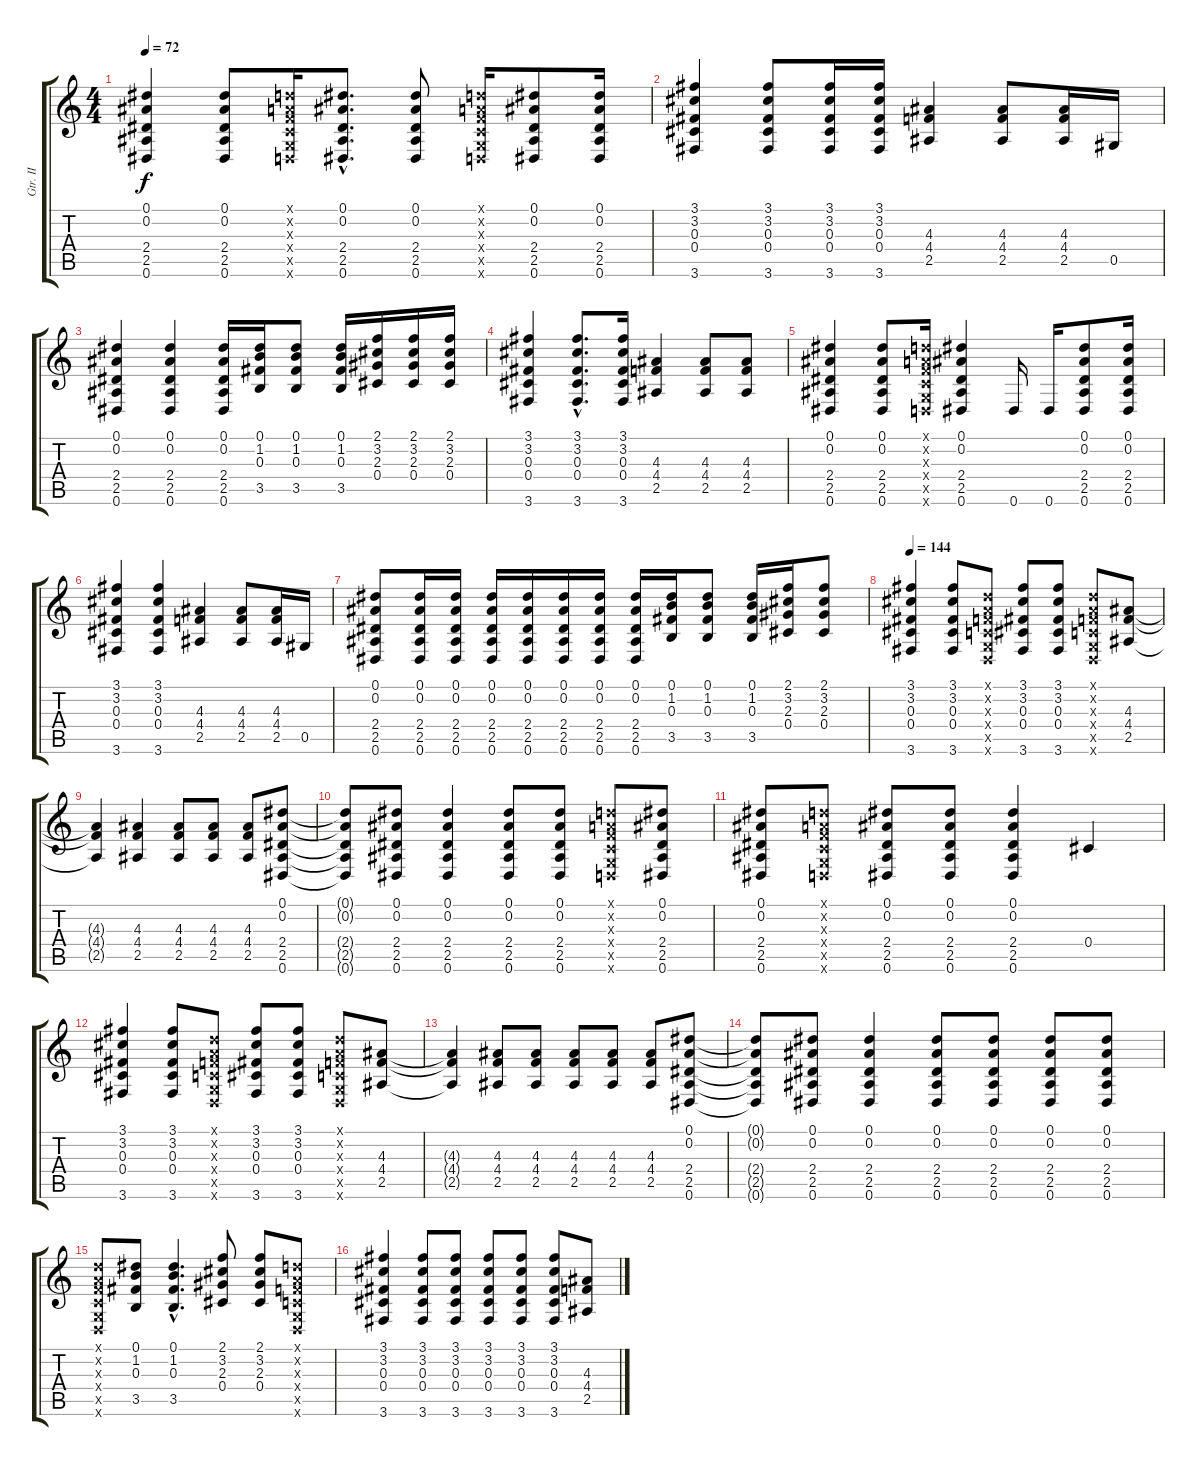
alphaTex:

\track ("Gtr. II" "Gtr. II") {instrument electricguitarclean}
\staff {score tabs}
\tuning (Eb4 Bb3 Gb3 Db3 Ab2 Eb2) {hide}
\ts (4 4)
\tempo 72
\clef g2
\ks c
(0.1 0.2 2.4 2.5 0.6).4{dy f} (0.1 0.2 2.4 2.5 0.6).8 (-1.1{x} -1.2{x} -1.3{x} -1.4{x} -1.5{x} -1.6{x}).16 (0.1{hac} 0.2{hac} 2.4{hac} 2.5{hac} 0.6{hac}).8{d} (0.1 0.2 2.4 2.5 0.6).8 (-1.1{x} -1.2{x} -1.3{x} -1.4{x} -1.5{x} -1.6{x}).16 (0.1 0.2 2.4 2.5 0.6).8 (0.1 0.2 2.4 2.5 0.6).16 |
(3.1 3.2 0.3 0.4 3.6).4 (3.1 3.2 0.3 0.4 3.6).8 (3.1 3.2 0.3 0.4 3.6).16 (3.1 3.2 0.3 0.4 3.6).16 (4.3 4.4 2.5).4 (4.3 4.4 2.5).8 (4.3 4.4 2.5).16 0.5.16 |
(0.1 0.2 2.4 2.5 0.6).4 (0.1 0.2 2.4 2.5 0.6).4 (0.1 0.2 2.4 2.5 0.6).16 (0.1 1.2 0.3 3.5).16 (0.1 1.2 0.3 3.5).8 (0.1 1.2 0.3 3.5).16 (2.1 3.2 2.3 0.4).16 (2.1 3.2 2.3 0.4).16 (2.1 3.2 2.3 0.4).16 |
(3.1 3.2 0.3 0.4 3.6).4 (3.1{hac} 3.2{hac} 0.3{hac} 0.4{hac} 3.6{hac}).8{d} (3.1 3.2 0.3 0.4 3.6).16 (4.3 4.4 2.5).4 (4.3 4.4 2.5).8 (4.3 4.4 2.5).8 |
(0.1 0.2 2.4 2.5 0.6).4 (0.1 0.2 2.4 2.5 0.6).8 (-1.1{x} -1.2{x} -1.3{x} -1.4{x} -1.5{x} -1.6{x}).16 (0.1 0.2 2.4 2.5 0.6).4 0.6.16 0.6.16 (0.1 0.2 2.4 2.5 0.6).8 (0.1 0.2 2.4 2.5 0.6).16 |
(3.1 3.2 0.3 0.4 3.6).4 (3.1 3.2 0.3 0.4 3.6).4 (4.3 4.4 2.5).4 (4.3 4.4 2.5).8 (4.3 4.4 2.5).16 0.5.16 |
(0.1 0.2 2.4 2.5 0.6).8 (0.1 0.2 2.4 2.5 0.6).16 (0.1 0.2 2.4 2.5 0.6).16 (0.1 0.2 2.4 2.5 0.6).16 (0.1 0.2 2.4 2.5 0.6).16 (0.1 0.2 2.4 2.5 0.6).16 (0.1 0.2 2.4 2.5 0.6).16 (0.1 0.2 2.4 2.5 0.6).16 (0.1 1.2 0.3 3.5).16 (0.1 1.2 0.3 3.5).8 (0.1 1.2 0.3 3.5).16 (2.1 3.2 2.3 0.4).16 (2.1 3.2 2.3 0.4).8 |
\tempo 144
(3.1 3.2 0.3 0.4 3.6).4 (3.1 3.2 0.3 0.4 3.6).8 (-1.1{x} -1.2{x} -1.3{x} -1.4{x} -1.5{x} -1.6{x}).8 (3.1 3.2 0.3 0.4 3.6).8 (3.1 3.2 0.3 0.4 3.6).8 (-1.1{x} -1.2{x} -1.3{x} -1.4{x} -1.5{x} -1.6{x}).8 (4.3 4.4 2.5).8 |
(4.3{t} 4.4{t} 2.5{t}).4 (4.3 4.4 2.5).4 (4.3 4.4 2.5).8 (4.3 4.4 2.5).8 (4.3 4.4 2.5).8 (0.1 0.2 2.4 2.5 0.6).8 |
(0.1{t} 0.2{t} 2.4{t} 2.5{t} 0.6{t}).8 (0.1 0.2 2.4 2.5 0.6).8 (0.1 0.2 2.4 2.5 0.6).4 (0.1 0.2 2.4 2.5 0.6).8 (0.1 0.2 2.4 2.5 0.6).8 (-1.1{x} -1.2{x} -1.3{x} -1.4{x} -1.5{x} -1.6{x}).8 (0.1 0.2 2.4 2.5 0.6).8 |
(0.1 0.2 2.4 2.5 0.6).8 (-1.1{x} -1.2{x} -1.3{x} -1.4{x} -1.5{x} -1.6{x}).8 (0.1 0.2 2.4 2.5 0.6).8 (0.1 0.2 2.4 2.5 0.6).8 (0.1 0.2 2.4 2.5 0.6).4 0.4.4 |
(3.1 3.2 0.3 0.4 3.6).4 (3.1 3.2 0.3 0.4 3.6).8 (-1.1{x} -1.2{x} -1.3{x} -1.4{x} -1.5{x} -1.6{x}).8 (3.1 3.2 0.3 0.4 3.6).8 (3.1 3.2 0.3 0.4 3.6).8 (-1.1{x} -1.2{x} -1.3{x} -1.4{x} -1.5{x} -1.6{x}).8 (4.3 4.4 2.5).8 |
(4.3{t} 4.4{t} 2.5{t}).4 (4.3 4.4 2.5).8 (4.3 4.4 2.5).8 (4.3 4.4 2.5).8 (4.3 4.4 2.5).8 (4.3 4.4 2.5).8 (0.1 0.2 2.4 2.5 0.6).8 |
(0.1{t} 0.2{t} 2.4{t} 2.5{t} 0.6{t}).8 (0.1 0.2 2.4 2.5 0.6).8 (0.1 0.2 2.4 2.5 0.6).4 (0.1 0.2 2.4 2.5 0.6).8 (0.1 0.2 2.4 2.5 0.6).8 (0.1 0.2 2.4 2.5 0.6).8 (0.1 0.2 2.4 2.5 0.6).8 |
(-1.1{x} -1.2{x} -1.3{x} -1.4{x} -1.5{x} -1.6{x}).8 (0.1 1.2 0.3 3.5).8 (0.1{hac} 1.2{hac} 0.3{hac} 3.5{hac}).4{d} (2.1 3.2 2.3 0.4).8 (2.1 3.2 2.3 0.4).8 (-1.1{x} -1.2{x} -1.3{x} -1.4{x} -1.5{x} -1.6{x}).8 |
(3.1 3.2 0.3 0.4 3.6).4 (3.1 3.2 0.3 0.4 3.6).8 (3.1 3.2 0.3 0.4 3.6).8 (3.1 3.2 0.3 0.4 3.6).8 (3.1 3.2 0.3 0.4 3.6).8 (3.1 3.2 0.3 0.4 3.6).8 (4.3 4.4 2.5).8
